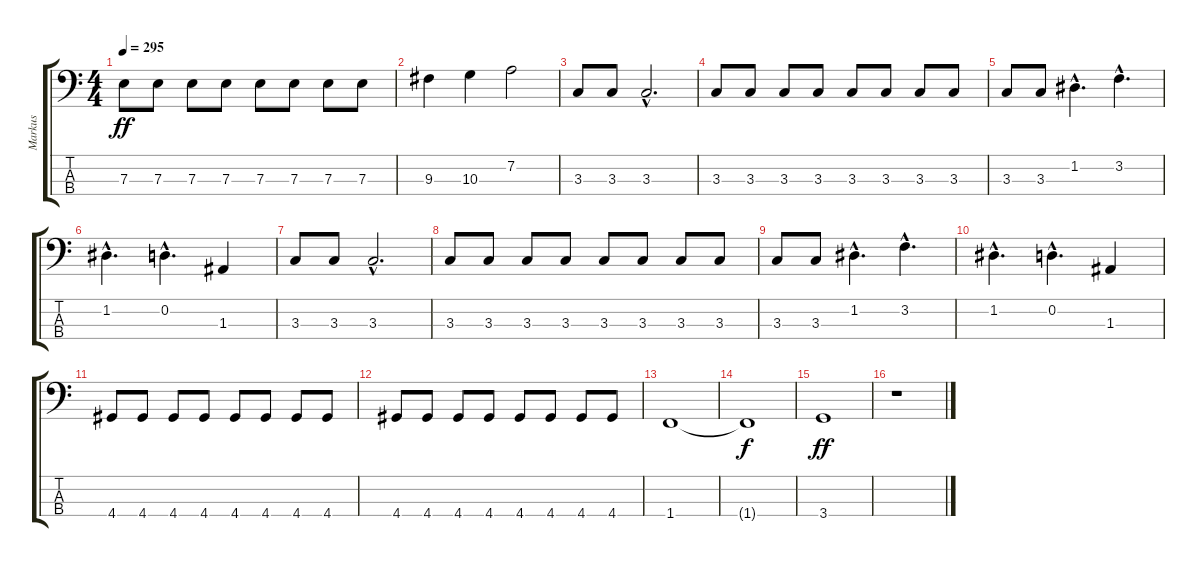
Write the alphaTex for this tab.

\track ("Markus" "Markus") {instrument electricbassfinger}
\staff {score tabs}
\tuning (G2 D2 A1 E1) {hide}
\ts (4 4)
\tempo 295
\clef f4
\ks c
7.3.8{dy ff} 7.3.8 7.3.8 7.3.8 7.3.8 7.3.8 7.3.8 7.3.8 |
9.3.4 10.3.4 7.2.2 |
3.3.8 3.3.8 3.3{hac}.2{d} |
3.3.8 3.3.8 3.3.8 3.3.8 3.3.8 3.3.8 3.3.8 3.3.8 |
3.3.8 3.3.8 1.2{hac}.4{d} 3.2{hac}.4{d} |
1.2{hac}.4{d} 0.2{hac}.4{d} 1.3.4 |
3.3.8 3.3.8 3.3{hac}.2{d} |
3.3.8 3.3.8 3.3.8 3.3.8 3.3.8 3.3.8 3.3.8 3.3.8 |
3.3.8 3.3.8 1.2{hac}.4{d} 3.2{hac}.4{d} |
1.2{hac}.4{d} 0.2{hac}.4{d} 1.3.4 |
4.4.8 4.4.8 4.4.8 4.4.8 4.4.8 4.4.8 4.4.8 4.4.8 |
4.4.8 4.4.8 4.4.8 4.4.8 4.4.8 4.4.8 4.4.8 4.4.8 |
1.4.1 |
1.4{t}.1{dy f} |
3.4.1{dy ff} |
r.1
